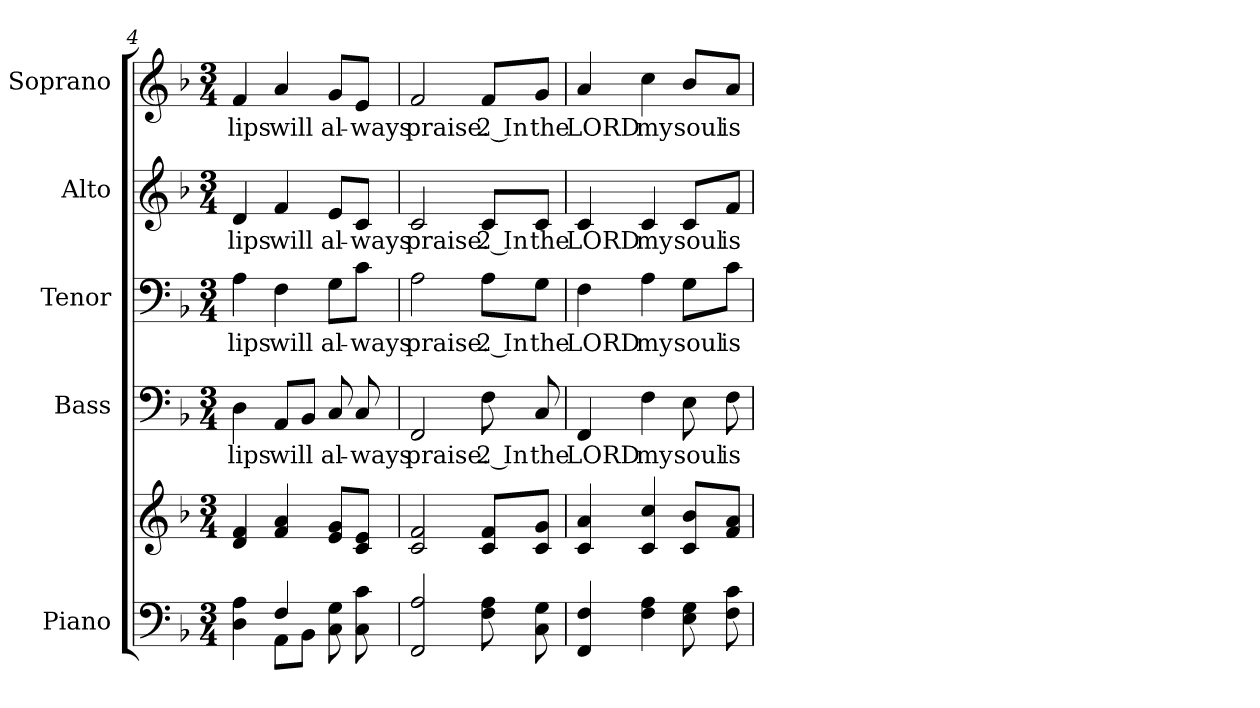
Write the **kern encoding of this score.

**kern	**kern	**kern	**text	**kern	**text	**kern	**text	**kern	**text
*part5	*part5	*part4	*part4	*part3	*part3	*part2	*part2	*part1	*part1
*staff6	*staff5	*staff4	*staff4	*staff3	*staff3	*staff2	*staff2	*staff1	*staff1
*I"Piano	*	*I"Bass	*	*I"Tenor	*	*I"Alto	*	*I"Soprano	*
*I'Pno.	*	*I'B.	*	*I'T.	*	*I'A.	*	*I'S.	*
*clefF4	*clefG2	*clefF4	*	*clefF4	*	*clefG2	*	*clefG2	*
*k[b-]	*k[b-]	*k[b-]	*	*k[b-]	*	*k[b-]	*	*k[b-]	*
*F:	*F:	*F:	*	*F:	*	*F:	*	*F:	*
*M3/4	*M3/4	*M3/4	*	*M3/4	*	*M3/4	*	*M3/4	*
=4	=4	=4	=4	=4	=4	=4	=4	=4	=4
*^	*	*	*	*	*	*	*	*	*
!	!	!	!	!LO:LY:b:color=#000000	!	!	!	!	!	!
!	!	!	!	!	!	!LO:LY:b:color=#000000	!	!	!	!
!	!	!	!	!	!	!	!	!LO:LY:b:color=#000000	!	!
!	!	!	!	!	!	!	!	!	!	!LO:LY:b:color=#000000
4Di\ 4Ai	4ryy	4di/ 4fi	4Di\	lips	4Ai\	lips	4di/	lips	4fi/	lips
!	!	!	!	!LO:LY:b:color=#000000	!	!	!	!	!	!
!	!	!	!	!	!	!LO:LY:b:color=#000000	!	!	!	!
!	!	!	!	!	!	!	!	!LO:LY:b:color=#000000	!	!
!	!	!	!	!	!	!	!	!	!	!LO:LY:b:color=#000000
4Fi/	8AAi\L	4fi/ 4ai	8AAi/L	will	4Fi\	will	4fi/	will	4ai/	will
.	8BB-i\J	.	8BB-i/J	.	.	.	.	.	.	.
!	!	!	!	!LO:LY:b:color=#000000	!	!	!	!	!	!
!	!	!	!	!	!	!LO:LY:b:color=#000000	!	!	!	!
!	!	!	!	!	!	!	!	!LO:LY:b:color=#000000	!	!
!	!	!	!	!	!	!	!	!	!	!LO:LY:b:color=#000000
8Ci\ 8Gi	4ryy	8ei/ 8gi/L	8Ci/	al-	8Gi\L	al-	8ei/L	al-	8gi/L	al-
!	!	!	!	!LO:LY:b:color=#000000	!	!	!	!	!	!
!	!	!	!	!	!	!LO:LY:b:color=#000000	!	!	!	!
!	!	!	!	!	!	!	!	!LO:LY:b:color=#000000	!	!
!	!	!	!	!	!	!	!	!	!	!LO:LY:b:color=#000000
8Ci\ 8ci	.	8ci/ 8ei/J	8Ci/	-ways	8ci\J	-ways	8ci/J	-ways	8ei/J	-ways
*v	*v	*	*	*	*	*	*	*	*	*
!!LO:PB:g=z
=5	=5	=5	=5	=5	=5	=5	=5	=5	=5
!	!	!	!LO:LY:b:color=#000000	!	!	!	!	!	!
!	!	!	!	!	!LO:LY:b:color=#000000	!	!	!	!
!	!	!	!	!	!	!	!LO:LY:b:color=#000000	!	!
!	!	!	!	!	!	!	!	!	!LO:LY:b:color=#000000
2FFi/ 2Ai	2ci/ 2fi	2FFi/	praise.	2Ai\	praise.	2ci/	praise.	2fi/	praise.
!	!	!	!LO:LY:b:color=#000000	!	!	!	!	!	!
!	!	!	!	!	!LO:LY:b:color=#000000	!	!	!	!
!	!	!	!	!	!	!	!LO:LY:b:color=#000000	!	!
!	!	!	!	!	!	!	!	!	!LO:LY:b:color=#000000
8Fi\ 8Ai	8ci/ 8fi/L	8Fi\	2 In	8Ai\L	2 In	8ci/L	2 In	8fi/L	2 In
!	!	!	!LO:LY:b:color=#000000	!	!	!	!	!	!
!	!	!	!	!	!LO:LY:b:color=#000000	!	!	!	!
!	!	!	!	!	!	!	!LO:LY:b:color=#000000	!	!
!	!	!	!	!	!	!	!	!	!LO:LY:b:color=#000000
8Ci\ 8Gi	8ci/ 8gi/J	8Ci/	the	8Gi\J	the	8ci/J	the	8gi/J	the
=6	=6	=6	=6	=6	=6	=6	=6	=6	=6
!	!	!	!LO:LY:b:color=#000000	!	!	!	!	!	!
!	!	!	!	!	!LO:LY:b:color=#000000	!	!	!	!
!	!	!	!	!	!	!	!LO:LY:b:color=#000000	!	!
!	!	!	!	!	!	!	!	!	!LO:LY:b:color=#000000
4FFi/ 4Fi	4ci/ 4ai	4FFi/	LORD	4Fi\	LORD	4ci/	LORD	4ai/	LORD
!	!	!	!LO:LY:b:color=#000000	!	!	!	!	!	!
!	!	!	!	!	!LO:LY:b:color=#000000	!	!	!	!
!	!	!	!	!	!	!	!LO:LY:b:color=#000000	!	!
!	!	!	!	!	!	!	!	!	!LO:LY:b:color=#000000
4Fi\ 4Ai	4ci/ 4cci	4Fi\	my	4Ai\	my	4ci/	my	4cci\	my
!	!	!	!LO:LY:b:color=#000000	!	!	!	!	!	!
!	!	!	!	!	!LO:LY:b:color=#000000	!	!	!	!
!	!	!	!	!	!	!	!LO:LY:b:color=#000000	!	!
!	!	!	!	!	!	!	!	!	!LO:LY:b:color=#000000
8Ei\ 8Gi	8ci/ 8b-i/L	8Ei\	soul	8Gi\L	soul	8ci/L	soul	8b-i/L	soul
!	!	!	!LO:LY:b:color=#000000	!	!	!	!	!	!
!	!	!	!	!	!LO:LY:b:color=#000000	!	!	!	!
!	!	!	!	!	!	!	!LO:LY:b:color=#000000	!	!
!	!	!	!	!	!	!	!	!	!LO:LY:b:color=#000000
8Fi\ 8ci	8fi/ 8ai/J	8Fi\	is	8ci\J	is	8fi/J	is	8ai/J	is
=	=	=	=	=	=	=	=	=	=
*-	*-	*-	*-	*-	*-	*-	*-	*-	*-
